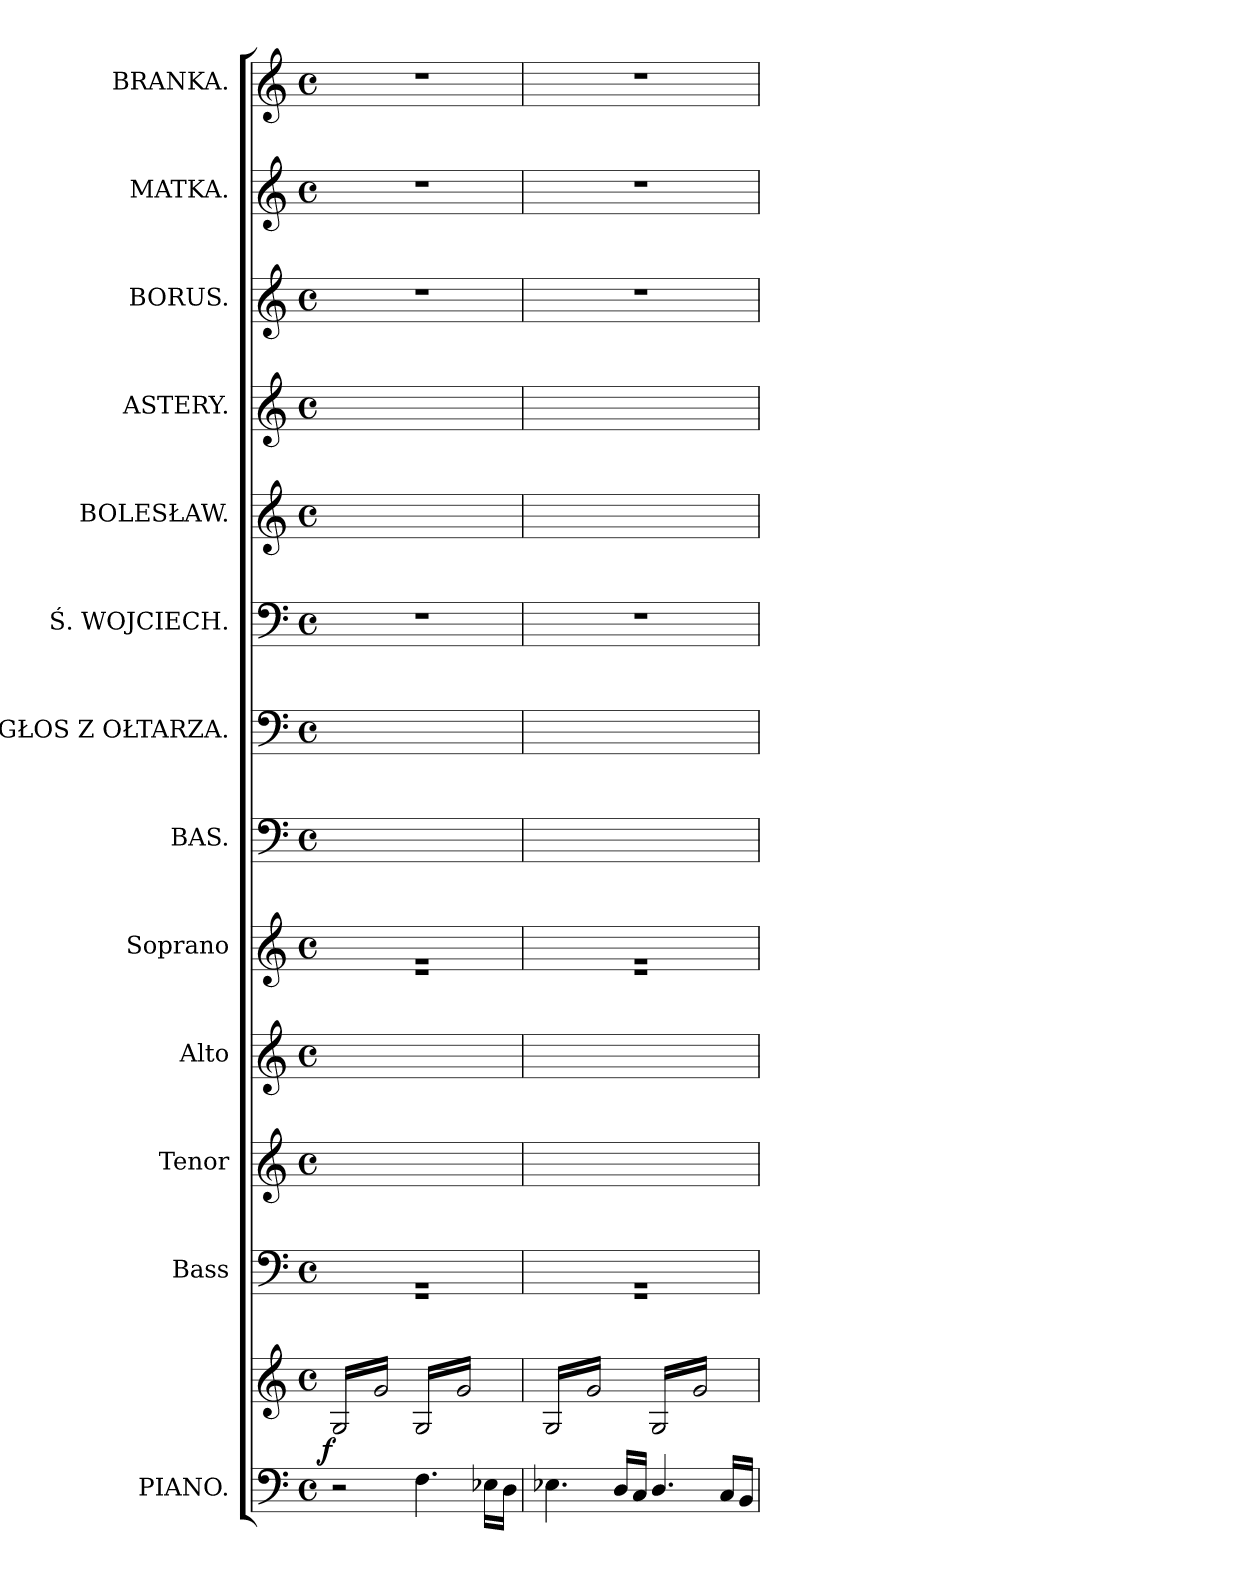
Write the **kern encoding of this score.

**kern	**kern	**dynam	**kern	**kern	**kern	**kern	**kern	**kern	**kern	**kern	**kern	**kern	**kern	**kern
*part13	*part13	*part13	*part12	*part11	*part10	*part9	*part8	*part7	*part6	*part5	*part4	*part3	*part2	*part1
*staff14	*staff13	*staff13/14	*staff12	*staff11	*staff10	*staff9	*staff8	*staff7	*staff6	*staff5	*staff4	*staff3	*staff2	*staff1
*I"PIANO.	*	*	*I"Bass	*I"Tenor	*I"Alto	*I"Soprano	*I"BAS.	*I"GŁOS Z OŁTARZA.	*I"Ś. WOJCIECH.	*I"BOLESŁAW.	*I"ASTERY.	*I"BORUS.	*I"MATKA.	*I"BRANKA.
*I'Pno	*	*	*I'B	*I'T	*I'A	*I'S	*I'Bas.	*I'Gł	*I'Ś. W.	*I'Bol	*I'As	*I'Bo	*I'M	*I'Br
*clefF4	*clefG2	*	*clefF4	*clefG2	*clefG2	*clefG2	*clefF4	*clefF4	*clefF4	*clefG2	*clefG2	*clefG2	*clefG2	*clefG2
*	*	*	*	*ITrd8c12	*	*	*	*	*	*ITrd8c12	*	*ITrd8c12	*	*
*k[]	*k[]	*	*k[]	*k[]	*k[]	*k[]	*k[]	*k[]	*k[]	*k[]	*k[]	*k[]	*k[]	*k[]
*M4/4	*M4/4	*	*M4/4	*M4/4	*M4/4	*M4/4	*M4/4	*M4/4	*M4/4	*M4/4	*M4/4	*M4/4	*M4/4	*M4/4
*met(c)	*met(c)	*	*met(c)	*met(c)	*met(c)	*met(c)	*met(c)	*met(c)	*met(c)	*met(c)	*met(c)	*met(c)	*met(c)	*met(c)
=1	=1	=1	=1	=1	=1	=1	=1	=1	=1	=1	=1	=1	=1	=1
*	*	*	*^	*	*	*^	*	*	*	*	*	*	*	*
!	!LO:TX:a:rj:t=Agitato.	!	!	!	!	!	!	!	!	!	!	!	!	!	!	!
!	!	!LO:DY:rj	!	!	!	!	!	!	!	!	!	!	!	!	!	!
*	*tremolo	*	*	*	*	*	*	*	*	*	*	*	*	*	*	*
2r	16G/LL	f	1rBB	1r	1ryy	1ryy	1rg	1r	1ryy	1ryy	1r	1ryy	1ryy	1r	1r	1r
.	16g/	.	.	.	.	.	.	.	.	.	.	.	.	.	.	.
.	16G/	.	.	.	.	.	.	.	.	.	.	.	.	.	.	.
.	16g/	.	.	.	.	.	.	.	.	.	.	.	.	.	.	.
.	16G/	.	.	.	.	.	.	.	.	.	.	.	.	.	.	.
.	16g/	.	.	.	.	.	.	.	.	.	.	.	.	.	.	.
.	16G/	.	.	.	.	.	.	.	.	.	.	.	.	.	.	.
.	16g/JJ	.	.	.	.	.	.	.	.	.	.	.	.	.	.	.
4.F\	16G/LL	.	.	.	.	.	.	.	.	.	.	.	.	.	.	.
.	16g/	.	.	.	.	.	.	.	.	.	.	.	.	.	.	.
.	16G/	.	.	.	.	.	.	.	.	.	.	.	.	.	.	.
.	16g/	.	.	.	.	.	.	.	.	.	.	.	.	.	.	.
.	16G/	.	.	.	.	.	.	.	.	.	.	.	.	.	.	.
.	16g/	.	.	.	.	.	.	.	.	.	.	.	.	.	.	.
16E-X\LL	16G/	.	.	.	.	.	.	.	.	.	.	.	.	.	.	.
16D\JJ	16g/JJ	.	.	.	.	.	.	.	.	.	.	.	.	.	.	.
=2	=2	=2	=2	=2	=2	=2	=2	=2	=2	=2	=2	=2	=2	=2	=2	=2
4.E-X\	16G/LL	.	1rBB	1r	1ryy	1ryy	1rg	1r	1ryy	1ryy	1r	1ryy	1ryy	1r	1r	1r
.	16g/	.	.	.	.	.	.	.	.	.	.	.	.	.	.	.
.	16G/	.	.	.	.	.	.	.	.	.	.	.	.	.	.	.
.	16g/	.	.	.	.	.	.	.	.	.	.	.	.	.	.	.
.	16G/	.	.	.	.	.	.	.	.	.	.	.	.	.	.	.
.	16g/	.	.	.	.	.	.	.	.	.	.	.	.	.	.	.
16D/LL	16G/	.	.	.	.	.	.	.	.	.	.	.	.	.	.	.
16C/JJ	16g/JJ	.	.	.	.	.	.	.	.	.	.	.	.	.	.	.
4.D/	16G/LL	.	.	.	.	.	.	.	.	.	.	.	.	.	.	.
.	16g/	.	.	.	.	.	.	.	.	.	.	.	.	.	.	.
.	16G/	.	.	.	.	.	.	.	.	.	.	.	.	.	.	.
.	16g/	.	.	.	.	.	.	.	.	.	.	.	.	.	.	.
.	16G/	.	.	.	.	.	.	.	.	.	.	.	.	.	.	.
.	16g/	.	.	.	.	.	.	.	.	.	.	.	.	.	.	.
16C/LL	16G/	.	.	.	.	.	.	.	.	.	.	.	.	.	.	.
16BB/JJ	16g/JJ	.	.	.	.	.	.	.	.	.	.	.	.	.	.	.
*	*Xtremolo	*	*	*	*	*	*	*	*	*	*	*	*	*	*	*
.	.	.	.	.	.	.	.	.	.	.	.	.	.	.	.	.
.	.	.	.	.	.	.	.	.	.	.	.	.	.	.	.	.
.	.	.	.	.	.	.	.	.	.	.	.	.	.	.	.	.
.	.	.	.	.	.	.	.	.	.	.	.	.	.	.	.	.
*	*	*	*v	*v	*	*	*v	*v	*	*	*	*	*	*	*	*
=	=	=	=	=	=	=	=	=	=	=	=	=	=	=
*-	*-	*-	*-	*-	*-	*-	*-	*-	*-	*-	*-	*-	*-	*-
